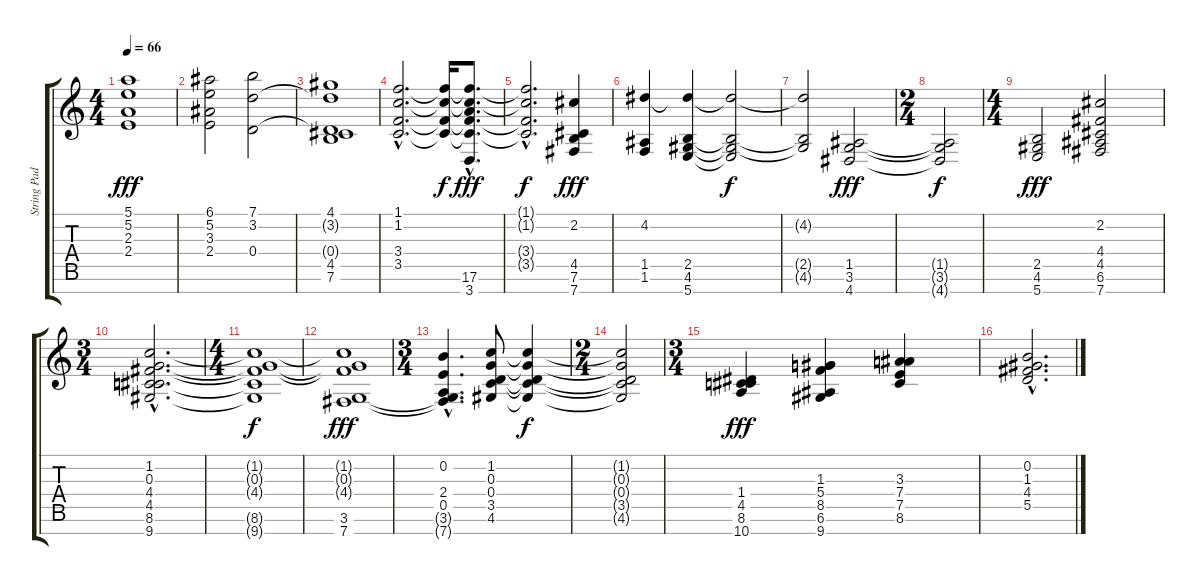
\track ("String Pad" "String Pad") {instrument synthstrings1}
\staff {score tabs}
\tuning (E5 B4 G4 D4 A3 E3 B2) {hide}
\ts (4 4)
\tempo 66
\clef g2
\ks c
(5.1 5.2 2.3 2.4).1{dy fff} |
(6.1 5.2 3.3 2.4).2 (7.1 3.2 0.4).2 |
(4.1 3.2{t} 0.4{t} 4.5 7.6).1 |
(1.1{hac} 1.2{hac} 3.4{hac} 3.5{hac}).2{d} (1.1{t} 1.2{t} 3.4{t} 3.5{t}).16{dy f} (1.1{hac t} 1.2{hac t} 3.4{hac t} 3.5{hac t} 17.6{hac} 3.7{hac}).8{d dy fff} |
(1.1{hac t} 1.2{hac t} 3.4{hac t} 3.5{hac t}).2{d dy f} (2.2 4.5 7.6 7.7).4{dy fff} |
(4.2 1.5 1.6).4 (4.2{t} 2.5 4.6 5.7).4 (4.2{t} 2.5{t} 4.6{t} 5.7{t}).2{dy f} |
(4.2{t} 2.5{t} 4.6{t}).2 (1.5 3.6 4.7).2{dy fff} |
\ts (2 4)
(1.5{t} 3.6{t} 4.7{t}).2{dy f} |
\ts (4 4)
(2.5 4.6 5.7).2{dy fff} (2.2 4.4 4.5 6.6 7.7).2 |
\ts (3 4)
(1.2{hac} 0.3{hac} 4.4{hac} 4.5{hac} 8.6{hac} 9.7{hac}).2{d} |
\ts (4 4)
(1.2{t} 0.3{t} 4.4{t} 8.6{t} 9.7{t}).1{dy f} |
(1.2{t} 0.3{t} 4.4{t} 3.6 7.7).1{dy fff} |
\ts (3 4)
(0.2{hac} 2.4{hac} 0.5{hac} 3.6{hac t} 7.7{hac t}).4{d} (1.2 0.3 0.4 3.5 4.6).8 (1.2{t} 0.3{t} 0.4{t} 3.5{t} 4.6{t}).4{dy f} |
\ts (2 4)
(1.2{t} 0.3{t} 0.4{t} 3.5{t} 4.6{t}).2 |
\ts (3 4)
(1.4 4.5 8.6 10.7).4{dy fff} (1.3 5.4 8.5 6.6 9.7).4 (3.3 7.4 7.5 8.6).4 |
(0.2{hac} 1.3{hac} 4.4{hac} 5.5{hac}).2{d}
